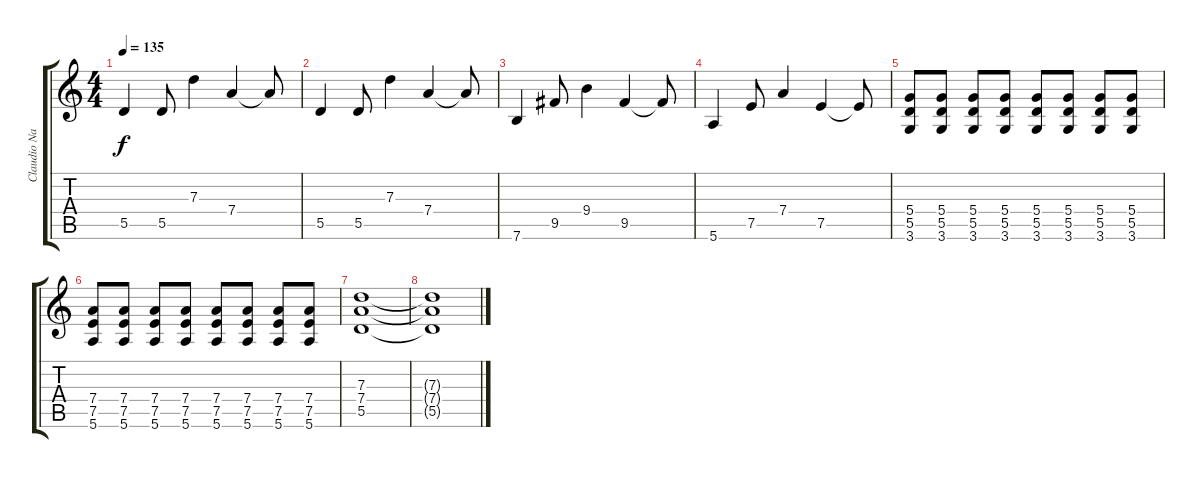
\track ("Claudio Narea" "Claudio Na") {instrument distortionguitar}
\staff {score tabs}
\tuning (E4 B3 G3 D3 A2 E2) {hide}
\ts (4 4)
\tempo 135
\clef g2
\ks c
5.5.4{dy f} 5.5.8 7.3.4 7.4.4 7.4{t}.8 |
5.5.4 5.5.8 7.3.4 7.4.4 7.4{t}.8 |
7.6.4 9.5.8 9.4.4 9.5.4 9.5{t}.8 |
5.6.4 7.5.8 7.4.4 7.5.4 7.5{t}.8 |
(5.4 5.5 3.6).8 (5.4 5.5 3.6).8 (5.4 5.5 3.6).8 (5.4 5.5 3.6).8 (5.4 5.5 3.6).8 (5.4 5.5 3.6).8 (5.4 5.5 3.6).8 (5.4 5.5 3.6).8 |
(7.4 7.5 5.6).8 (7.4 7.5 5.6).8 (7.4 7.5 5.6).8 (7.4 7.5 5.6).8 (7.4 7.5 5.6).8 (7.4 7.5 5.6).8 (7.4 7.5 5.6).8 (7.4 7.5 5.6).8 |
(7.3 7.4 5.5).1 |
(7.3{t} 7.4{t} 5.5{t}).1
